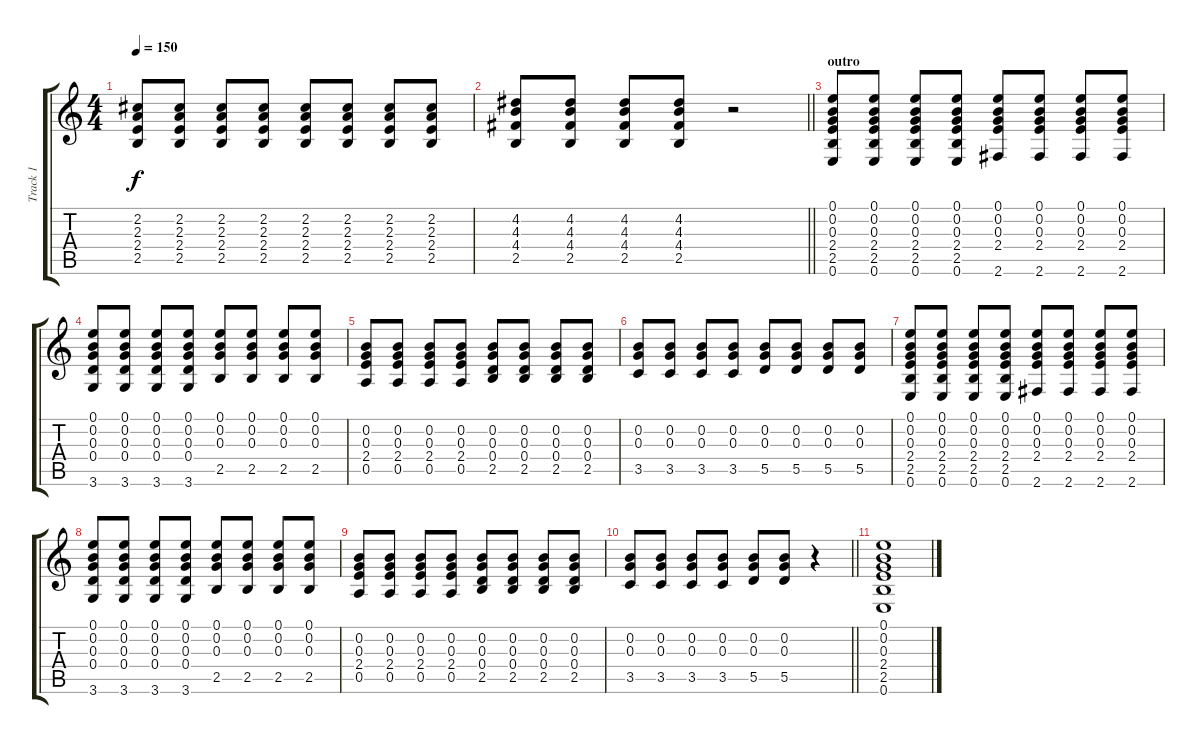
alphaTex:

\track ("Track 1" "Track 1") {instrument acousticguitarsteel}
\staff {score tabs}
\tuning (E4 B3 G3 D3 A2 E2) {hide}
\ts (4 4)
\tempo 150
\clef g2
\ks c
(2.2 2.3 2.4 2.5).8{dy f} (2.2 2.3 2.4 2.5).8 (2.2 2.3 2.4 2.5).8 (2.2 2.3 2.4 2.5).8 (2.2 2.3 2.4 2.5).8 (2.2 2.3 2.4 2.5).8 (2.2 2.3 2.4 2.5).8 (2.2 2.3 2.4 2.5).8 |
\barLineRight lightlight
(4.2 4.3 4.4 2.5).8 (4.2 4.3 4.4 2.5).8 (4.2 4.3 4.4 2.5).8 (4.2 4.3 4.4 2.5).8 r.2 |
\section ("" "outro")
(0.1 0.2 0.3 2.4 2.5 0.6).8 (0.1 0.2 0.3 2.4 2.5 0.6).8 (0.1 0.2 0.3 2.4 2.5 0.6).8 (0.1 0.2 0.3 2.4 2.5 0.6).8 (0.1 0.2 0.3 2.4 2.6).8 (0.1 0.2 0.3 2.4 2.6).8 (0.1 0.2 0.3 2.4 2.6).8 (0.1 0.2 0.3 2.4 2.6).8 |
(0.1 0.2 0.3 0.4 3.6).8 (0.1 0.2 0.3 0.4 3.6).8 (0.1 0.2 0.3 0.4 3.6).8 (0.1 0.2 0.3 0.4 3.6).8 (0.1 0.2 0.3 2.5).8 (0.1 0.2 0.3 2.5).8 (0.1 0.2 0.3 2.5).8 (0.1 0.2 0.3 2.5).8 |
(0.2 0.3 2.4 0.5).8 (0.2 0.3 2.4 0.5).8 (0.2 0.3 2.4 0.5).8 (0.2 0.3 2.4 0.5).8 (0.2 0.3 0.4 2.5).8 (0.2 0.3 0.4 2.5).8 (0.2 0.3 0.4 2.5).8 (0.2 0.3 0.4 2.5).8 |
(0.2 0.3 3.5).8 (0.2 0.3 3.5).8 (0.2 0.3 3.5).8 (0.2 0.3 3.5).8 (0.2 0.3 5.5).8 (0.2 0.3 5.5).8 (0.2 0.3 5.5).8 (0.2 0.3 5.5).8 |
(0.1 0.2 0.3 2.4 2.5 0.6).8 (0.1 0.2 0.3 2.4 2.5 0.6).8 (0.1 0.2 0.3 2.4 2.5 0.6).8 (0.1 0.2 0.3 2.4 2.5 0.6).8 (0.1 0.2 0.3 2.4 2.6).8 (0.1 0.2 0.3 2.4 2.6).8 (0.1 0.2 0.3 2.4 2.6).8 (0.1 0.2 0.3 2.4 2.6).8 |
(0.1 0.2 0.3 0.4 3.6).8 (0.1 0.2 0.3 0.4 3.6).8 (0.1 0.2 0.3 0.4 3.6).8 (0.1 0.2 0.3 0.4 3.6).8 (0.1 0.2 0.3 2.5).8 (0.1 0.2 0.3 2.5).8 (0.1 0.2 0.3 2.5).8 (0.1 0.2 0.3 2.5).8 |
(0.2 0.3 2.4 0.5).8 (0.2 0.3 2.4 0.5).8 (0.2 0.3 2.4 0.5).8 (0.2 0.3 2.4 0.5).8 (0.2 0.3 0.4 2.5).8 (0.2 0.3 0.4 2.5).8 (0.2 0.3 0.4 2.5).8 (0.2 0.3 0.4 2.5).8 |
\barLineRight lightlight
(0.2 0.3 3.5).8 (0.2 0.3 3.5).8 (0.2 0.3 3.5).8 (0.2 0.3 3.5).8 (0.2 0.3 5.5).8 (0.2 0.3 5.5).8 r.4 |
(0.1 0.2 0.3 2.4 2.5 0.6).1
